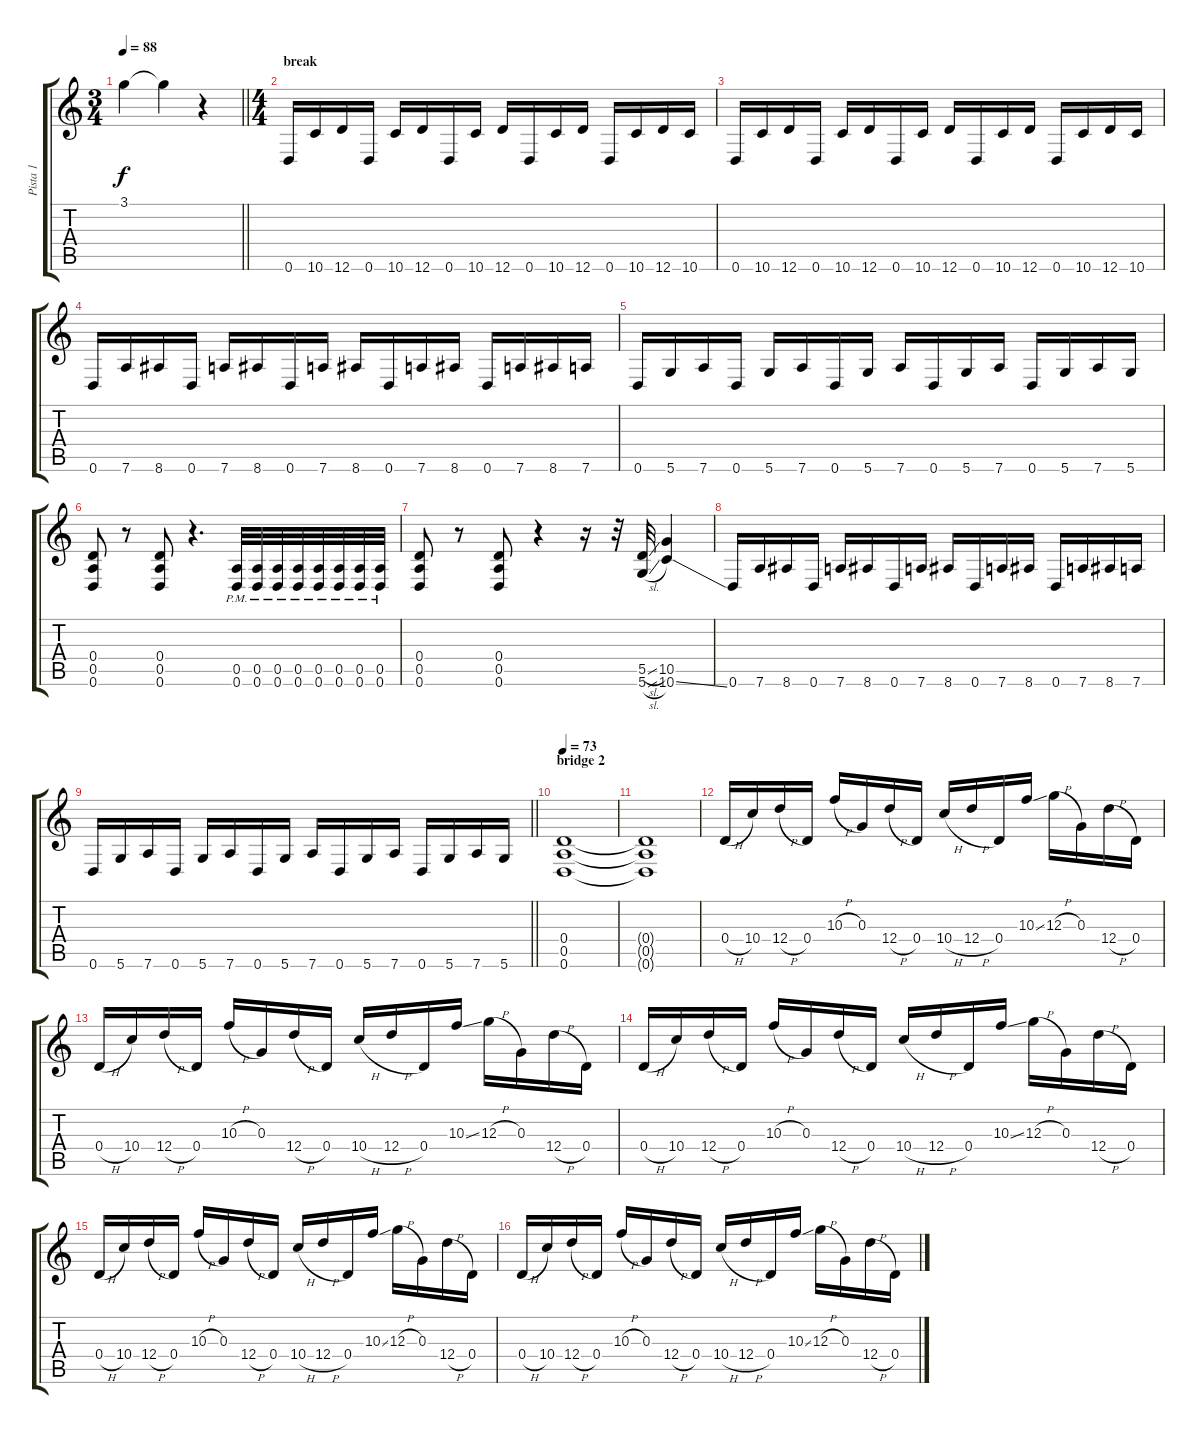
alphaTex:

\track ("Pista 1" "Pista 1") {instrument overdrivenguitar}
\staff {score tabs}
\tuning (E4 B3 G3 D3 A2 D2) {hide}
\ts (3 4)
\tempo 88
\clef g2
\barLineRight lightlight
\ks c
3.1{t}.4{dy f} 3.1{t}.4 r.4 |
\ts (4 4)
\section ("" "break")
0.6.16{instrument overdrivenguitar} 10.6.16 12.6.16 0.6.16 10.6.16 12.6.16 0.6.16 10.6.16 12.6.16 0.6.16 10.6.16 12.6.16 0.6.16 10.6.16 12.6.16 10.6.16 |
0.6.16 10.6.16 12.6.16 0.6.16 10.6.16 12.6.16 0.6.16 10.6.16 12.6.16 0.6.16 10.6.16 12.6.16 0.6.16 10.6.16 12.6.16 10.6.16 |
0.6.16 7.6.16 8.6.16 0.6.16 7.6.16 8.6.16 0.6.16 7.6.16 8.6.16 0.6.16 7.6.16 8.6.16 0.6.16 7.6.16 8.6.16 7.6.16 |
0.6.16 5.6.16 7.6.16 0.6.16 5.6.16 7.6.16 0.6.16 5.6.16 7.6.16 0.6.16 5.6.16 7.6.16 0.6.16 5.6.16 7.6.16 5.6.16 |
(0.4 0.5 0.6).8 r.8 (0.4 0.5 0.6).8 r.4{d} (0.5{pm} 0.6{pm}).32 (0.5{pm} 0.6{pm}).32 (0.5{pm} 0.6{pm}).32 (0.5{pm} 0.6{pm}).32 (0.5{pm} 0.6{pm}).32 (0.5{pm} 0.6{pm}).32 (0.5{pm} 0.6{pm}).32 (0.5{pm} 0.6{pm}).32 |
(0.4 0.5 0.6).8 r.8 (0.4 0.5 0.6).8 r.4 r.16 r.32 (5.5{sl} 5.6{sl}).32 (10.5 10.6{ss}).4 |
0.6.16 7.6.16 8.6.16 0.6.16 7.6.16 8.6.16 0.6.16 7.6.16 8.6.16 0.6.16 7.6.16 8.6.16 0.6.16 7.6.16 8.6.16 7.6.16 |
\barLineRight lightlight
0.6.16 5.6.16 7.6.16 0.6.16 5.6.16 7.6.16 0.6.16 5.6.16 7.6.16 0.6.16 5.6.16 7.6.16 0.6.16 5.6.16 7.6.16 5.6.16 |
\section ("" "bridge 2")
\tempo 73
(0.4 0.5 0.6).1 |
(0.4{t} 0.5{t} 0.6{t}).1 |
0.4{h}.16 10.4.16 12.4{h}.16 0.4.16 10.3{h}.16 0.3.16 12.4{h}.16 0.4.16 10.4{h}.16 12.4{h}.16 0.4.16 10.3{ss}.16 12.3{h}.16 0.3.16 12.4{h}.16 0.4.16 |
0.4{h}.16 10.4.16 12.4{h}.16 0.4.16 10.3{h}.16 0.3.16 12.4{h}.16 0.4.16 10.4{h}.16 12.4{h}.16 0.4.16 10.3{ss}.16 12.3{h}.16 0.3.16 12.4{h}.16 0.4.16 |
0.4{h}.16 10.4.16 12.4{h}.16 0.4.16 10.3{h}.16 0.3.16 12.4{h}.16 0.4.16 10.4{h}.16 12.4{h}.16 0.4.16 10.3{ss}.16 12.3{h}.16 0.3.16 12.4{h}.16 0.4.16 |
0.4{h}.16 10.4.16 12.4{h}.16 0.4.16 10.3{h}.16 0.3.16 12.4{h}.16 0.4.16 10.4{h}.16 12.4{h}.16 0.4.16 10.3{ss}.16 12.3{h}.16 0.3.16 12.4{h}.16 0.4.16 |
0.4{h}.16 10.4.16 12.4{h}.16 0.4.16 10.3{h}.16 0.3.16 12.4{h}.16 0.4.16 10.4{h}.16 12.4{h}.16 0.4.16 10.3{ss}.16 12.3{h}.16 0.3.16 12.4{h}.16 0.4.16
